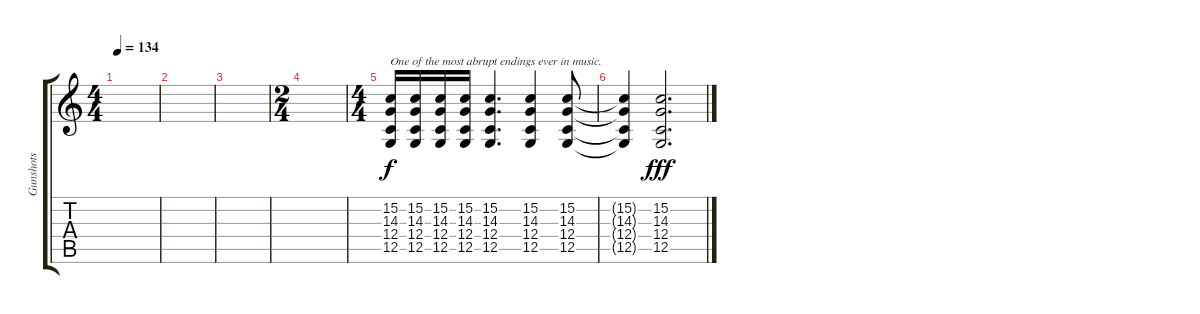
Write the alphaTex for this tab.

\track ("Gunshots" "Gunshots") {instrument gunshot}
\staff {score tabs}
\tuning (D4 A3 F3 C3 G2 D2) {hide}
\ts (4 4)
\tempo 134
\clef g2
\ks c
|
|
|
\ts (2 4)
|
\ts (4 4)
(15.2 14.3 12.4 12.5).16{txt "One of the most abrupt endings ever in music."} (15.2 14.3 12.4 12.5).16 (15.2 14.3 12.4 12.5).16 (15.2 14.3 12.4 12.5).16 (15.2 14.3 12.4 12.5).4{d} (15.2 14.3 12.4 12.5).4 (15.2 14.3 12.4 12.5).8 |
(15.2{t} 14.3{t} 12.4{t} 12.5{t}).4{dy f} (15.2 14.3 12.4 12.5).2{d dy fff}
